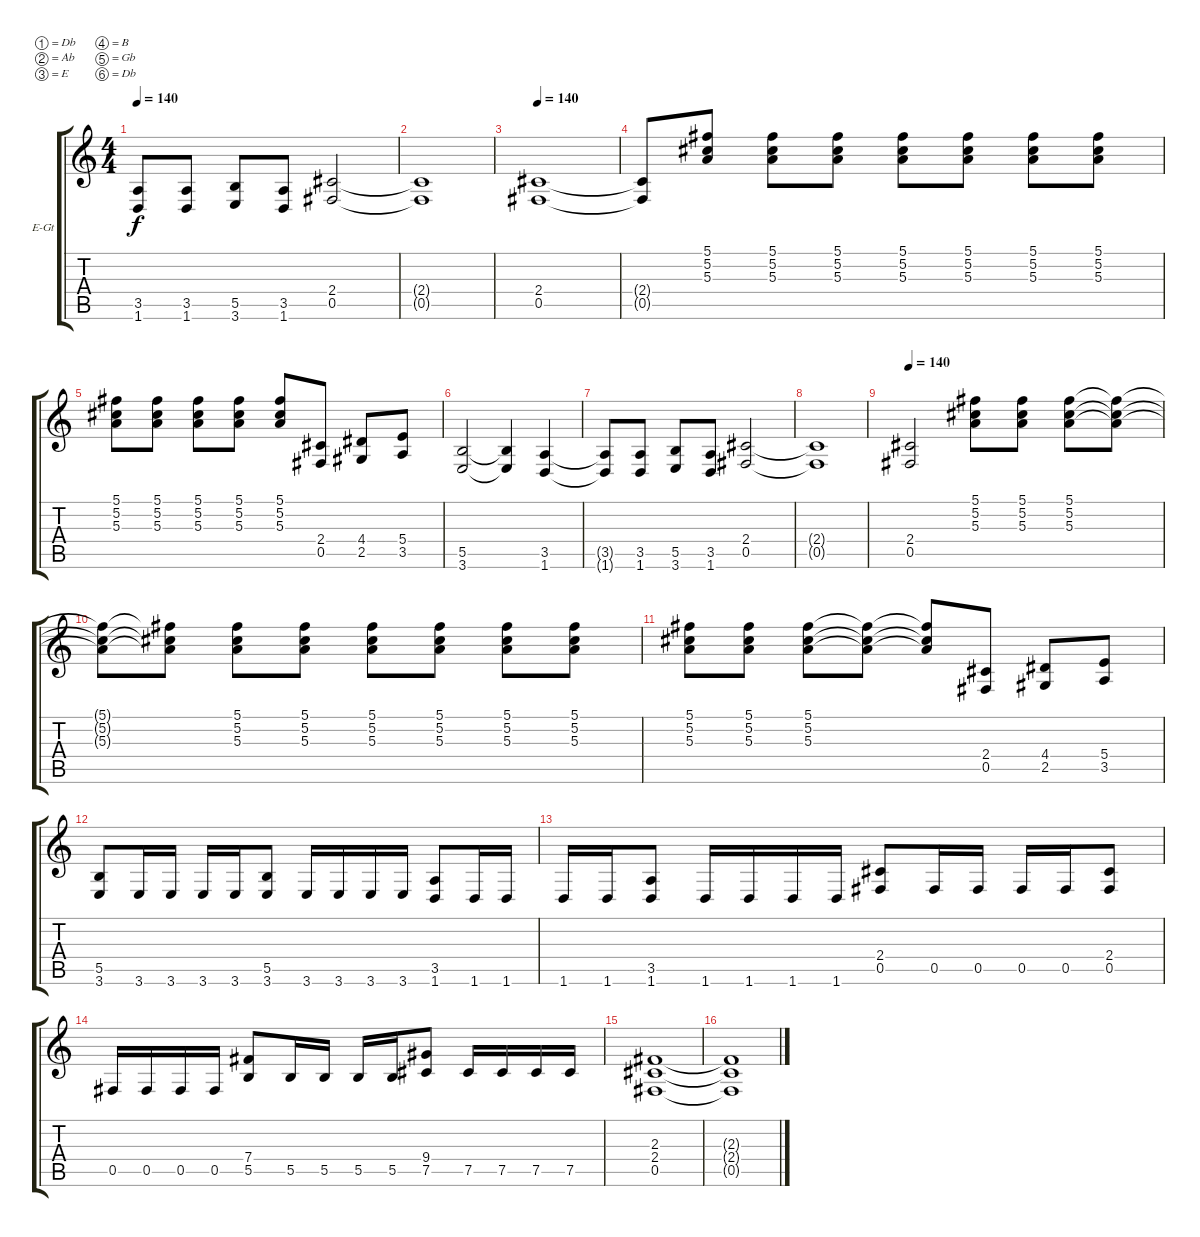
\bracketExtendMode groupsimilarinstruments
\firstSystemTrackNameOrientation horizontal
\otherSystemsTrackNameOrientation horizontal
\track ("Electric Guitar 2" "E-Gt") {instrument distortionguitar}
\staff {score tabs}
\tuning (Db4 Ab3 E3 B2 Gb2 Db2)
\ts (4 4)
\tempo 140
\clef g2
\ks c
(3.5{t} 1.6{t}).8{dy f} (3.5 1.6).8 (5.5 3.6).8 (3.5 1.6).8 (2.4 0.5).2 |
(2.4{t} 0.5{t}).1 |
\tempo 140
(2.4 0.5).1 |
(2.4{t} 0.5{t}).8 (5.1 5.2 5.3).8 (5.1 5.2 5.3).8 (5.1 5.2 5.3).8 (5.1 5.2 5.3).8 (5.1 5.2 5.3).8 (5.1 5.2 5.3).8 (5.1 5.2 5.3).8 |
(5.1 5.2 5.3).8 (5.1 5.2 5.3).8 (5.1 5.2 5.3).8 (5.1 5.2 5.3).8 (5.1 5.2 5.3).8 (2.4 0.5).8 (4.4 2.5).8 (5.4 3.5).8 |
(5.5 3.6).2 (5.5{t} 3.6{t}).4 (3.5 1.6).4 |
(3.5{t} 1.6{t}).8 (3.5 1.6).8 (5.5 3.6).8 (3.5 1.6).8 (2.4 0.5).2 |
(2.4{t} 0.5{t}).1 |
\tempo 140
(2.4 0.5).2 (5.1 5.2 5.3).8 (5.1 5.2 5.3).8 (5.1 5.2 5.3).8 (5.1{t} 5.2{t} 5.3{t}).8 |
(5.3{t} 5.1{t} 5.2{t}).8 (5.1{t} 5.2{t} 5.3{t}).8 (5.1 5.2 5.3).8 (5.1 5.2 5.3).8 (5.1 5.2 5.3).8 (5.1 5.2 5.3).8 (5.1 5.2 5.3).8 (5.1 5.2 5.3).8 |
(5.1 5.2 5.3).8 (5.1 5.2 5.3).8 (5.1 5.2 5.3).8 (5.1{t} 5.2{t} 5.3{t}).8 (5.1{t} 5.2{t} 5.3{t}).8 (2.4 0.5).8 (4.4 2.5).8 (5.4 3.5).8 |
(5.5 3.6).8 3.6.16 3.6.16 3.6.16 3.6.16 (5.5 3.6).8 3.6.16 3.6.16 3.6.16 3.6.16 (3.5 1.6).8 1.6.16 1.6.16 |
1.6.16 1.6.16 (3.5 1.6).8 1.6.16 1.6.16 1.6.16 1.6.16 (2.4 0.5).8 0.5.16 0.5.16 0.5.16 0.5.16 (2.4 0.5).8 |
0.5.16 0.5.16 0.5.16 0.5.16 (7.4 5.5).8 5.5.16 5.5.16 5.5.16 5.5.16 (9.4 7.5).8 7.5.16 7.5.16 7.5.16 7.5.16 |
(2.3 2.4 0.5).1 |
(2.3{t} 2.4{t} 0.5{t}).1
